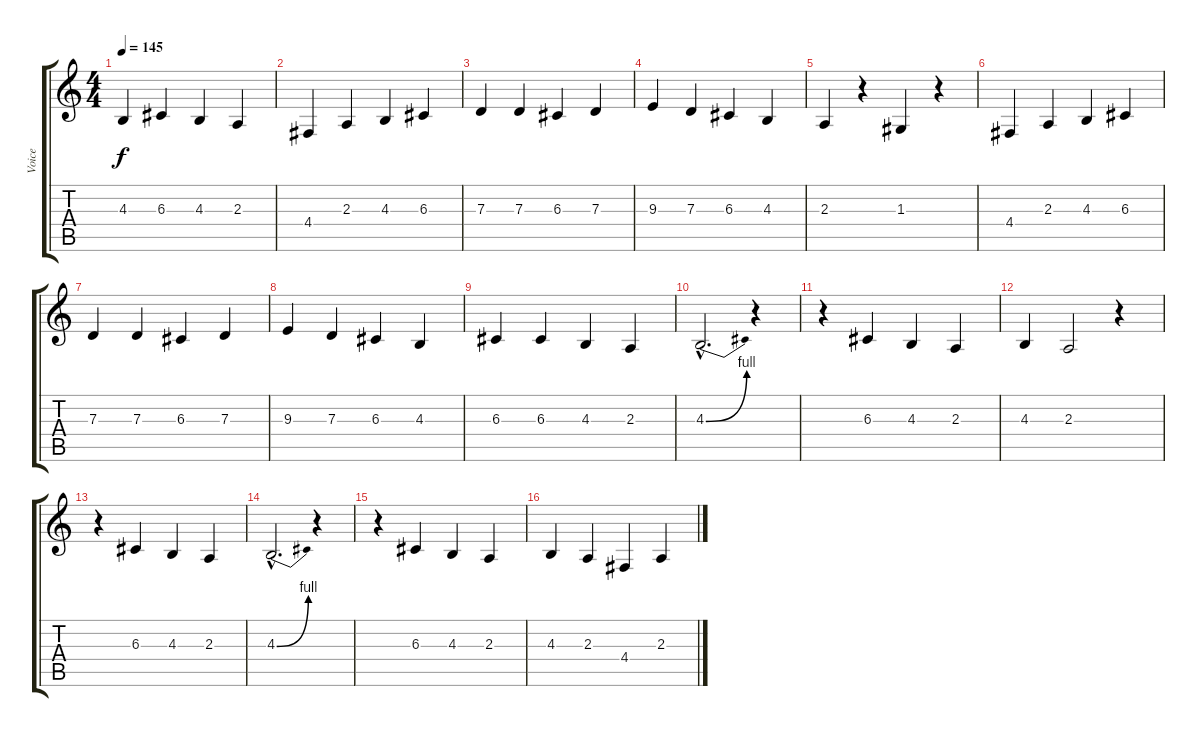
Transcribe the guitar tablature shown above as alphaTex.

\track ("Voice" "Voice") {instrument cello}
\staff {score tabs}
\tuning (E4 B3 G3 D3 A2 E2) {hide}
\ts (4 4)
\tempo 145
\clef g2
\ks c
4.3.4{dy f} 6.3.4 4.3.4 2.3.4 |
4.4.4 2.3.4 4.3.4 6.3.4 |
7.3.4 7.3.4 6.3.4 7.3.4 |
9.3.4 7.3.4 6.3.4 4.3.4 |
2.3.4 r.4 1.3.4 r.4 |
4.4.4 2.3.4 4.3.4 6.3.4 |
7.3.4 7.3.4 6.3.4 7.3.4 |
9.3.4 7.3.4 6.3.4 4.3.4 |
6.3.4 6.3.4 4.3.4 2.3.4 |
4.3{be (bend 0 0 60 4) hac}.2{d} r.4 |
r.4{volume 16} 6.3.4 4.3.4 2.3.4 |
4.3.4 2.3.2 r.4 |
r.4 6.3.4 4.3.4 2.3.4 |
4.3{be (bend 0 0 60 4) hac}.2{d} r.4 |
r.4 6.3.4 4.3.4 2.3.4 |
4.3.4 2.3.4 4.4.4 2.3.4
